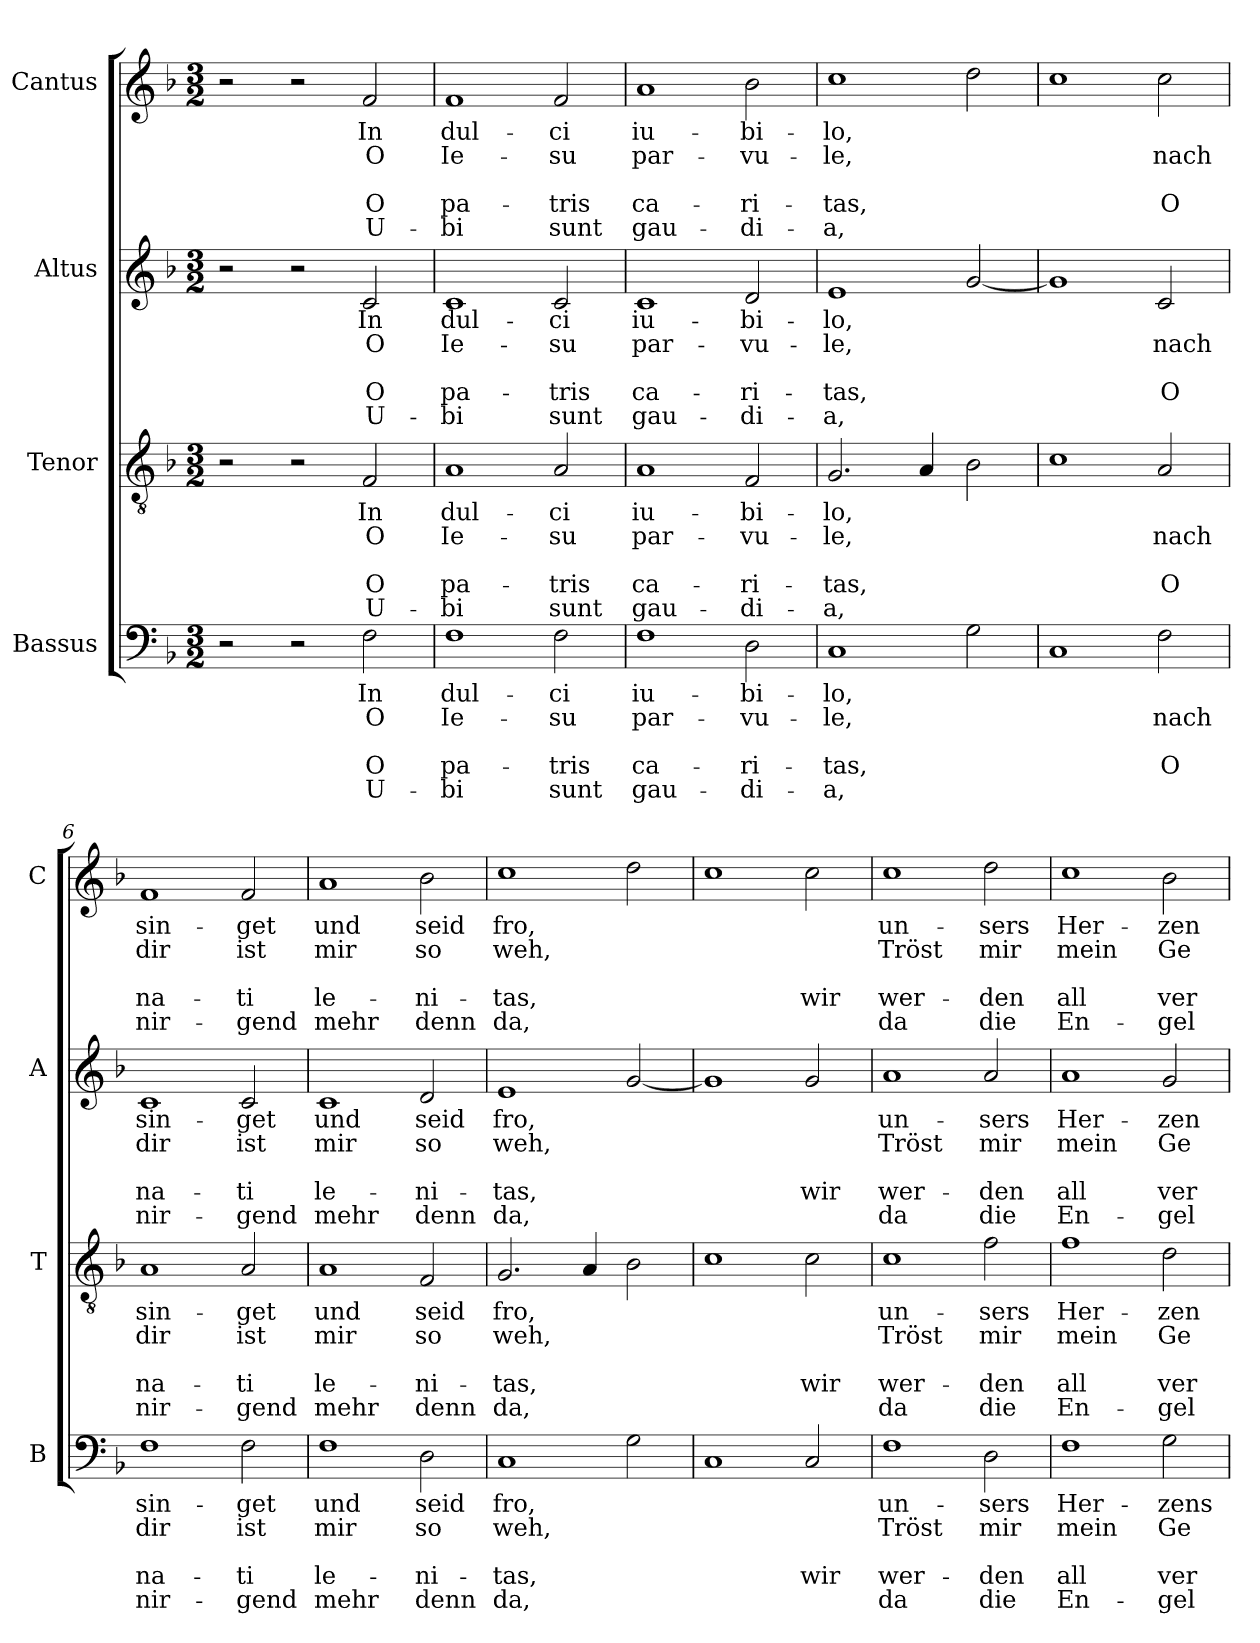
**kern	**text	**text	**text	**text	**text	**kern	**text	**text	**text	**text	**text	**kern	**text	**text	**text	**text	**text	**kern	**text	**text	**text	**text	**text
*part4	*part4	*part4	*part4	*part4	*part4	*part3	*part3	*part3	*part3	*part3	*part3	*part2	*part2	*part2	*part2	*part2	*part2	*part1	*part1	*part1	*part1	*part1	*part1
*staff4	*staff4	*staff4	*staff4	*staff4	*staff4	*staff3	*staff3	*staff3	*staff3	*staff3	*staff3	*staff2	*staff2	*staff2	*staff2	*staff2	*staff2	*staff1	*staff1	*staff1	*staff1	*staff1	*staff1
*I"Bassus	*	*	*	*	*	*I"Tenor	*	*	*	*	*	*I"Altus	*	*	*	*	*	*I"Cantus	*	*	*	*	*
*I'B	*	*	*	*	*	*I'T	*	*	*	*	*	*I'A	*	*	*	*	*	*I'C	*	*	*	*	*
*clefF4	*	*	*	*	*	*clefGv2	*	*	*	*	*	*clefG2	*	*	*	*	*	*clefG2	*	*	*	*	*
*k[b-]	*	*	*	*	*	*k[b-]	*	*	*	*	*	*k[b-]	*	*	*	*	*	*k[b-]	*	*	*	*	*
*F:	*	*	*	*	*	*F:	*	*	*	*	*	*F:	*	*	*	*	*	*F:	*	*	*	*	*
*M3/2	*	*	*	*	*	*M3/2	*	*	*	*	*	*M3/2	*	*	*	*	*	*M3/2	*	*	*	*	*
=1	=1	=1	=1	=1	=1	=1	=1	=1	=1	=1	=1	=1	=1	=1	=1	=1	=1	=1	=1	=1	=1	=1	=1
2r	.	.	.	.	.	2r	.	.	.	.	.	2r	.	.	.	.	.	2r	.	.	.	.	.
2r	.	.	.	.	.	2r	.	.	.	.	.	2r	.	.	.	.	.	2r	.	.	.	.	.
!	!LO:LY:b	!LO:LY:b	!	!LO:LY:b	!LO:LY:b	!	!LO:LY:b	!LO:LY:b	!	!LO:LY:b	!LO:LY:b	!	!LO:LY:b	!LO:LY:b	!	!LO:LY:b	!LO:LY:b	!	!LO:LY:b	!LO:LY:b	!	!LO:LY:b	!LO:LY:b
2F\	In	O	.	O	U-	2F/	In	O	.	O	U-	2c/	In	O	.	O	U-	2f/	In	O	.	O	U-
=2	=2	=2	=2	=2	=2	=2	=2	=2	=2	=2	=2	=2	=2	=2	=2	=2	=2	=2	=2	=2	=2	=2	=2
!	!LO:LY:b	!LO:LY:b	!	!LO:LY:b	!LO:LY:b	!	!LO:LY:b	!LO:LY:b	!	!LO:LY:b	!LO:LY:b	!	!LO:LY:b	!LO:LY:b	!	!LO:LY:b	!LO:LY:b	!	!LO:LY:b	!LO:LY:b	!	!LO:LY:b	!LO:LY:b
1F	dul-	Ie-	.	pa-	-bi	1A	dul-	Ie-	.	pa-	-bi	1c	dul-	Ie-	.	pa-	-bi	1f	dul-	Ie-	.	pa-	-bi
!	!LO:LY:b	!LO:LY:b	!	!LO:LY:b	!LO:LY:b	!	!LO:LY:b	!LO:LY:b	!	!LO:LY:b	!LO:LY:b	!	!LO:LY:b	!LO:LY:b	!	!LO:LY:b	!LO:LY:b	!	!LO:LY:b	!LO:LY:b	!	!LO:LY:b	!LO:LY:b
2F\	-ci	-su	.	-tris	sunt	2A/	-ci	-su	.	-tris	sunt	2c/	-ci	-su	.	-tris	sunt	2f/	-ci	-su	.	-tris	sunt
=3	=3	=3	=3	=3	=3	=3	=3	=3	=3	=3	=3	=3	=3	=3	=3	=3	=3	=3	=3	=3	=3	=3	=3
!	!LO:LY:b	!LO:LY:b	!	!LO:LY:b	!LO:LY:b	!	!LO:LY:b	!LO:LY:b	!	!LO:LY:b	!LO:LY:b	!	!LO:LY:b	!LO:LY:b	!	!LO:LY:b	!LO:LY:b	!	!LO:LY:b	!LO:LY:b	!	!LO:LY:b	!LO:LY:b
1F	iu-	par-	.	ca-	gau-	1A	iu-	par-	.	ca-	gau-	1c	iu-	par-	.	ca-	gau-	1a	iu-	par-	.	ca-	gau-
!	!LO:LY:b	!LO:LY:b	!	!LO:LY:b	!LO:LY:b	!	!LO:LY:b	!LO:LY:b	!	!LO:LY:b	!LO:LY:b	!	!LO:LY:b	!LO:LY:b	!	!LO:LY:b	!LO:LY:b	!	!LO:LY:b	!LO:LY:b	!	!LO:LY:b	!LO:LY:b
2D\	-bi-	-vu-	.	-ri-	-di-	2F/	-bi-	-vu-	.	-ri-	-di-	2d/	-bi-	-vu-	.	-ri-	-di-	2b-\	-bi-	-vu-	.	-ri-	-di-
=4	=4	=4	=4	=4	=4	=4	=4	=4	=4	=4	=4	=4	=4	=4	=4	=4	=4	=4	=4	=4	=4	=4	=4
!	!LO:LY:b	!LO:LY:b	!	!LO:LY:b	!LO:LY:b	!	!LO:LY:b	!LO:LY:b	!	!LO:LY:b	!LO:LY:b	!	!LO:LY:b	!LO:LY:b	!	!LO:LY:b	!LO:LY:b	!	!LO:LY:b	!LO:LY:b	!	!LO:LY:b	!LO:LY:b
1C	-lo,	-le,	.	-tas,	-a,	2.G/	-lo,	-le,	.	-tas,	-a,	1e	-lo,	-le,	.	-tas,	-a,	1cc	-lo,	-le,	.	-tas,	-a,
.	.	.	.	.	.	4A/	.	.	.	.	.	.	.	.	.	.	.	.	.	.	.	.	.
2G\	.	.	.	.	.	2B-\	.	.	.	.	.	[2g/	.	.	.	.	.	2dd\	.	.	.	.	.
=5	=5	=5	=5	=5	=5	=5	=5	=5	=5	=5	=5	=5	=5	=5	=5	=5	=5	=5	=5	=5	=5	=5	=5
1C	.	.	.	.	.	1c	.	.	.	.	.	1g]	.	.	.	.	.	1cc	.	.	.	.	.
!	!	!LO:LY:b	!	!LO:LY:b	!	!	!	!LO:LY:b	!	!LO:LY:b	!	!	!	!LO:LY:b	!	!LO:LY:b	!	!	!	!LO:LY:b	!	!LO:LY:b	!
2F\	.	nach	.	O	.	2A/	.	nach	.	O	.	2c/	.	nach	.	O	.	2cc\	.	nach	.	O	.
=6	=6	=6	=6	=6	=6	=6	=6	=6	=6	=6	=6	=6	=6	=6	=6	=6	=6	=6	=6	=6	=6	=6	=6
!	!LO:LY:b	!LO:LY:b	!	!LO:LY:b	!LO:LY:b	!	!LO:LY:b	!LO:LY:b	!	!LO:LY:b	!LO:LY:b	!	!LO:LY:b	!LO:LY:b	!	!LO:LY:b	!LO:LY:b	!	!LO:LY:b	!LO:LY:b	!	!LO:LY:b	!LO:LY:b
1F	sin-	dir	.	na-	nir-	1A	sin-	dir	.	na-	nir-	1c	sin-	dir	.	na-	nir-	1f	sin-	dir	.	na-	nir-
!	!LO:LY:b	!LO:LY:b	!	!LO:LY:b	!LO:LY:b	!	!LO:LY:b	!LO:LY:b	!	!LO:LY:b	!LO:LY:b	!	!LO:LY:b	!LO:LY:b	!	!LO:LY:b	!LO:LY:b	!	!LO:LY:b	!LO:LY:b	!	!LO:LY:b	!LO:LY:b
2F\	-get	ist	.	-ti	-gend	2A/	-get	ist	.	-ti	-gend	2c/	-get	ist	.	-ti	-gend	2f/	-get	ist	.	-ti	-gend
!!LO:PB:g=z
=7	=7	=7	=7	=7	=7	=7	=7	=7	=7	=7	=7	=7	=7	=7	=7	=7	=7	=7	=7	=7	=7	=7	=7
!	!LO:LY:b	!LO:LY:b	!	!LO:LY:b	!LO:LY:b	!	!LO:LY:b	!LO:LY:b	!	!LO:LY:b	!LO:LY:b	!	!LO:LY:b	!LO:LY:b	!	!LO:LY:b	!LO:LY:b	!	!LO:LY:b	!LO:LY:b	!	!LO:LY:b	!LO:LY:b
1F	und	mir	.	le-	mehr	1A	und	mir	.	le-	mehr	1c	und	mir	.	le-	mehr	1a	und	mir	.	le-	mehr
!	!LO:LY:b	!LO:LY:b	!	!LO:LY:b	!LO:LY:b	!	!LO:LY:b	!LO:LY:b	!	!LO:LY:b	!LO:LY:b	!	!LO:LY:b	!LO:LY:b	!	!LO:LY:b	!LO:LY:b	!	!LO:LY:b	!LO:LY:b	!	!LO:LY:b	!LO:LY:b
2D\	seid	so	.	-ni-	denn	2F/	seid	so	.	-ni-	denn	2d/	seid	so	.	-ni-	denn	2b-\	seid	so	.	-ni-	denn
=8	=8	=8	=8	=8	=8	=8	=8	=8	=8	=8	=8	=8	=8	=8	=8	=8	=8	=8	=8	=8	=8	=8	=8
!	!LO:LY:b	!LO:LY:b	!	!LO:LY:b	!LO:LY:b	!	!LO:LY:b	!LO:LY:b	!	!LO:LY:b	!LO:LY:b	!	!LO:LY:b	!LO:LY:b	!	!LO:LY:b	!LO:LY:b	!	!LO:LY:b	!LO:LY:b	!	!LO:LY:b	!LO:LY:b
1C	fro,	weh,	.	-tas,	da,	2.G/	fro,	weh,	.	-tas,	da,	1e	fro,	weh,	.	-tas,	da,	1cc	fro,	weh,	.	-tas,	da,
.	.	.	.	.	.	4A/	.	.	.	.	.	.	.	.	.	.	.	.	.	.	.	.	.
2G\	.	.	.	.	.	2B-\	.	.	.	.	.	[2g/	.	.	.	.	.	2dd\	.	.	.	.	.
=9	=9	=9	=9	=9	=9	=9	=9	=9	=9	=9	=9	=9	=9	=9	=9	=9	=9	=9	=9	=9	=9	=9	=9
1C	.	.	.	.	.	1c	.	.	.	.	.	1g]	.	.	.	.	.	1cc	.	.	.	.	.
!	!	!	!	!LO:LY:b	!	!	!	!	!	!LO:LY:b	!	!	!	!	!	!LO:LY:b	!	!	!	!	!	!LO:LY:b	!
2C/	.	.	.	wir	.	2c\	.	.	.	wir	.	2g/	.	.	.	wir	.	2cc\	.	.	.	wir	.
=10	=10	=10	=10	=10	=10	=10	=10	=10	=10	=10	=10	=10	=10	=10	=10	=10	=10	=10	=10	=10	=10	=10	=10
!	!LO:LY:b	!LO:LY:b	!	!LO:LY:b	!LO:LY:b	!	!LO:LY:b	!LO:LY:b	!	!LO:LY:b	!LO:LY:b	!	!LO:LY:b	!LO:LY:b	!	!LO:LY:b	!LO:LY:b	!	!LO:LY:b	!LO:LY:b	!	!LO:LY:b	!LO:LY:b
1F	un-	Tröst	.	wer-	da	1c	un-	Tröst	.	wer-	da	1a	un-	Tröst	.	wer-	da	1cc	un-	Tröst	.	wer-	da
!	!LO:LY:b	!LO:LY:b	!	!LO:LY:b	!LO:LY:b	!	!LO:LY:b	!LO:LY:b	!	!LO:LY:b	!LO:LY:b	!	!LO:LY:b	!LO:LY:b	!	!LO:LY:b	!LO:LY:b	!	!LO:LY:b	!LO:LY:b	!	!LO:LY:b	!LO:LY:b
2D\	-sers	mir	.	-den	die	2f\	-sers	mir	.	-den	die	2a/	-sers	mir	.	-den	die	2dd\	-sers	mir	.	-den	die
=11	=11	=11	=11	=11	=11	=11	=11	=11	=11	=11	=11	=11	=11	=11	=11	=11	=11	=11	=11	=11	=11	=11	=11
!	!LO:LY:b	!LO:LY:b	!	!LO:LY:b	!LO:LY:b	!	!LO:LY:b	!LO:LY:b	!	!LO:LY:b	!LO:LY:b	!	!LO:LY:b	!LO:LY:b	!	!LO:LY:b	!LO:LY:b	!	!LO:LY:b	!LO:LY:b	!	!LO:LY:b	!LO:LY:b
1F	Her-	mein	.	all	En-	1f	Her-	mein	.	all	En-	1a	Her-	mein	.	all	En-	1cc	Her-	mein	.	all	En-
!	!LO:LY:b	!LO:LY:b	!	!LO:LY:b	!LO:LY:b	!	!LO:LY:b	!LO:LY:b	!	!LO:LY:b	!LO:LY:b	!	!LO:LY:b	!LO:LY:b	!	!LO:LY:b	!LO:LY:b	!	!LO:LY:b	!LO:LY:b	!	!LO:LY:b	!LO:LY:b
2G\	-zens	Ge-	.	ver-	-gel	2d\	-zen	Ge-	.	ver-	-gel	2g/	-zen	Ge-	.	ver-	-gel	2b-\	-zen	Ge-	.	ver-	-gel
=	=	=	=	=	=	=	=	=	=	=	=	=	=	=	=	=	=	=	=	=	=	=	=
*-	*-	*-	*-	*-	*-	*-	*-	*-	*-	*-	*-	*-	*-	*-	*-	*-	*-	*-	*-	*-	*-	*-	*-
